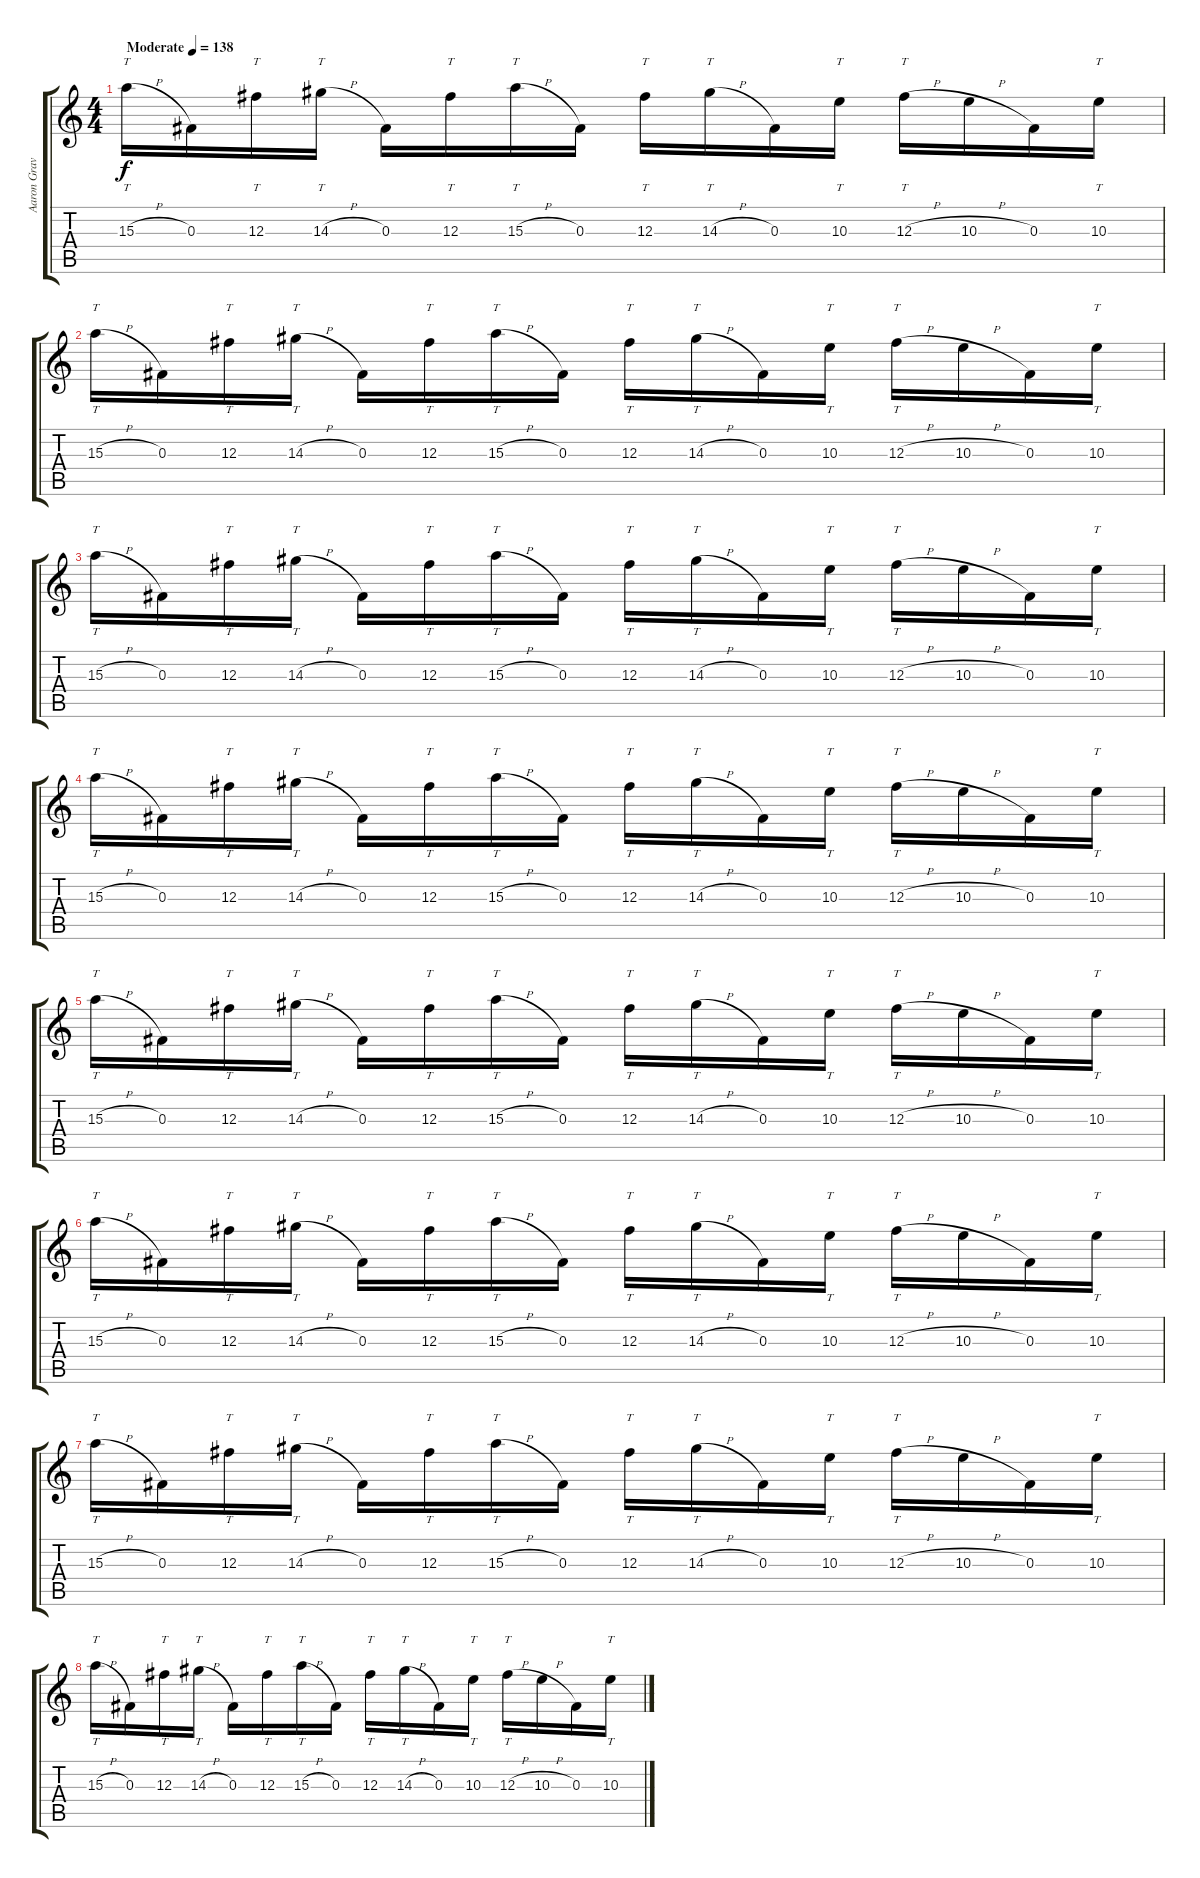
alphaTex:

\track ("Aaron Graves" "Aaron Grav") {instrument overdrivenguitar}
\staff {score tabs}
\tuning (Eb4 Bb3 Gb3 Db3 Ab2 Db2) {hide}
\ts (4 4)
\tempo (138 "Moderate")
\clef g2
\ks c
15.3{h}.16{tt dy f instrument overdrivenguitar} 0.3.16 12.3.16{tt} 14.3{h}.16{tt} 0.3.16 12.3.16{tt} 15.3{h}.16{tt} 0.3.16 12.3.16{tt} 14.3{h}.16{tt} 0.3.16 10.3.16{tt} 12.3{h}.16{tt} 10.3{h}.16 0.3.16 10.3.16{tt} |
15.3{h}.16{tt} 0.3.16 12.3.16{tt} 14.3{h}.16{tt} 0.3.16 12.3.16{tt} 15.3{h}.16{tt} 0.3.16 12.3.16{tt} 14.3{h}.16{tt} 0.3.16 10.3.16{tt} 12.3{h}.16{tt} 10.3{h}.16 0.3.16 10.3.16{tt} |
15.3{h}.16{tt} 0.3.16 12.3.16{tt} 14.3{h}.16{tt} 0.3.16 12.3.16{tt} 15.3{h}.16{tt} 0.3.16 12.3.16{tt} 14.3{h}.16{tt} 0.3.16 10.3.16{tt} 12.3{h}.16{tt} 10.3{h}.16 0.3.16 10.3.16{tt} |
15.3{h}.16{tt} 0.3.16 12.3.16{tt} 14.3{h}.16{tt} 0.3.16 12.3.16{tt} 15.3{h}.16{tt} 0.3.16 12.3.16{tt} 14.3{h}.16{tt} 0.3.16 10.3.16{tt} 12.3{h}.16{tt} 10.3{h}.16 0.3.16 10.3.16{tt} |
15.3{h}.16{tt} 0.3.16 12.3.16{tt} 14.3{h}.16{tt} 0.3.16 12.3.16{tt} 15.3{h}.16{tt} 0.3.16 12.3.16{tt} 14.3{h}.16{tt} 0.3.16 10.3.16{tt} 12.3{h}.16{tt} 10.3{h}.16 0.3.16 10.3.16{tt} |
15.3{h}.16{tt} 0.3.16 12.3.16{tt} 14.3{h}.16{tt} 0.3.16 12.3.16{tt} 15.3{h}.16{tt} 0.3.16 12.3.16{tt} 14.3{h}.16{tt} 0.3.16 10.3.16{tt} 12.3{h}.16{tt} 10.3{h}.16 0.3.16 10.3.16{tt} |
15.3{h}.16{tt} 0.3.16 12.3.16{tt} 14.3{h}.16{tt} 0.3.16 12.3.16{tt} 15.3{h}.16{tt} 0.3.16 12.3.16{tt} 14.3{h}.16{tt} 0.3.16 10.3.16{tt} 12.3{h}.16{tt} 10.3{h}.16 0.3.16 10.3.16{tt} |
15.3{h}.16{tt} 0.3.16 12.3.16{tt} 14.3{h}.16{tt} 0.3.16 12.3.16{tt} 15.3{h}.16{tt} 0.3.16 12.3.16{tt} 14.3{h}.16{tt} 0.3.16 10.3.16{tt} 12.3{h}.16{tt} 10.3{h}.16 0.3.16 10.3.16{tt}
